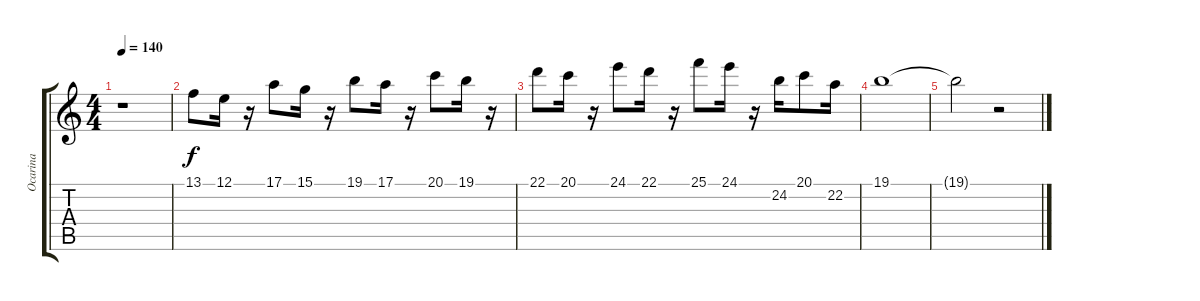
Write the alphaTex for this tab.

\track ("Ocarina" "Ocarina") {instrument piccolo}
\staff {score tabs}
\tuning (E4 B3 G3 D3 A2 E2) {hide}
\ts (4 4)
\tempo 140
\clef g2
\ks c
r.1{dy f} |
13.1.8 12.1.16 r.16 17.1.8 15.1.16 r.16 19.1.8 17.1.16 r.16 20.1.8 19.1.16 r.16 |
22.1.8 20.1.16 r.16 24.1.8 22.1.16 r.16 25.1.8 24.1.16 r.16 24.2.16 20.1.8 22.2.16 |
19.1.1 |
19.1{t}.2 r.2
